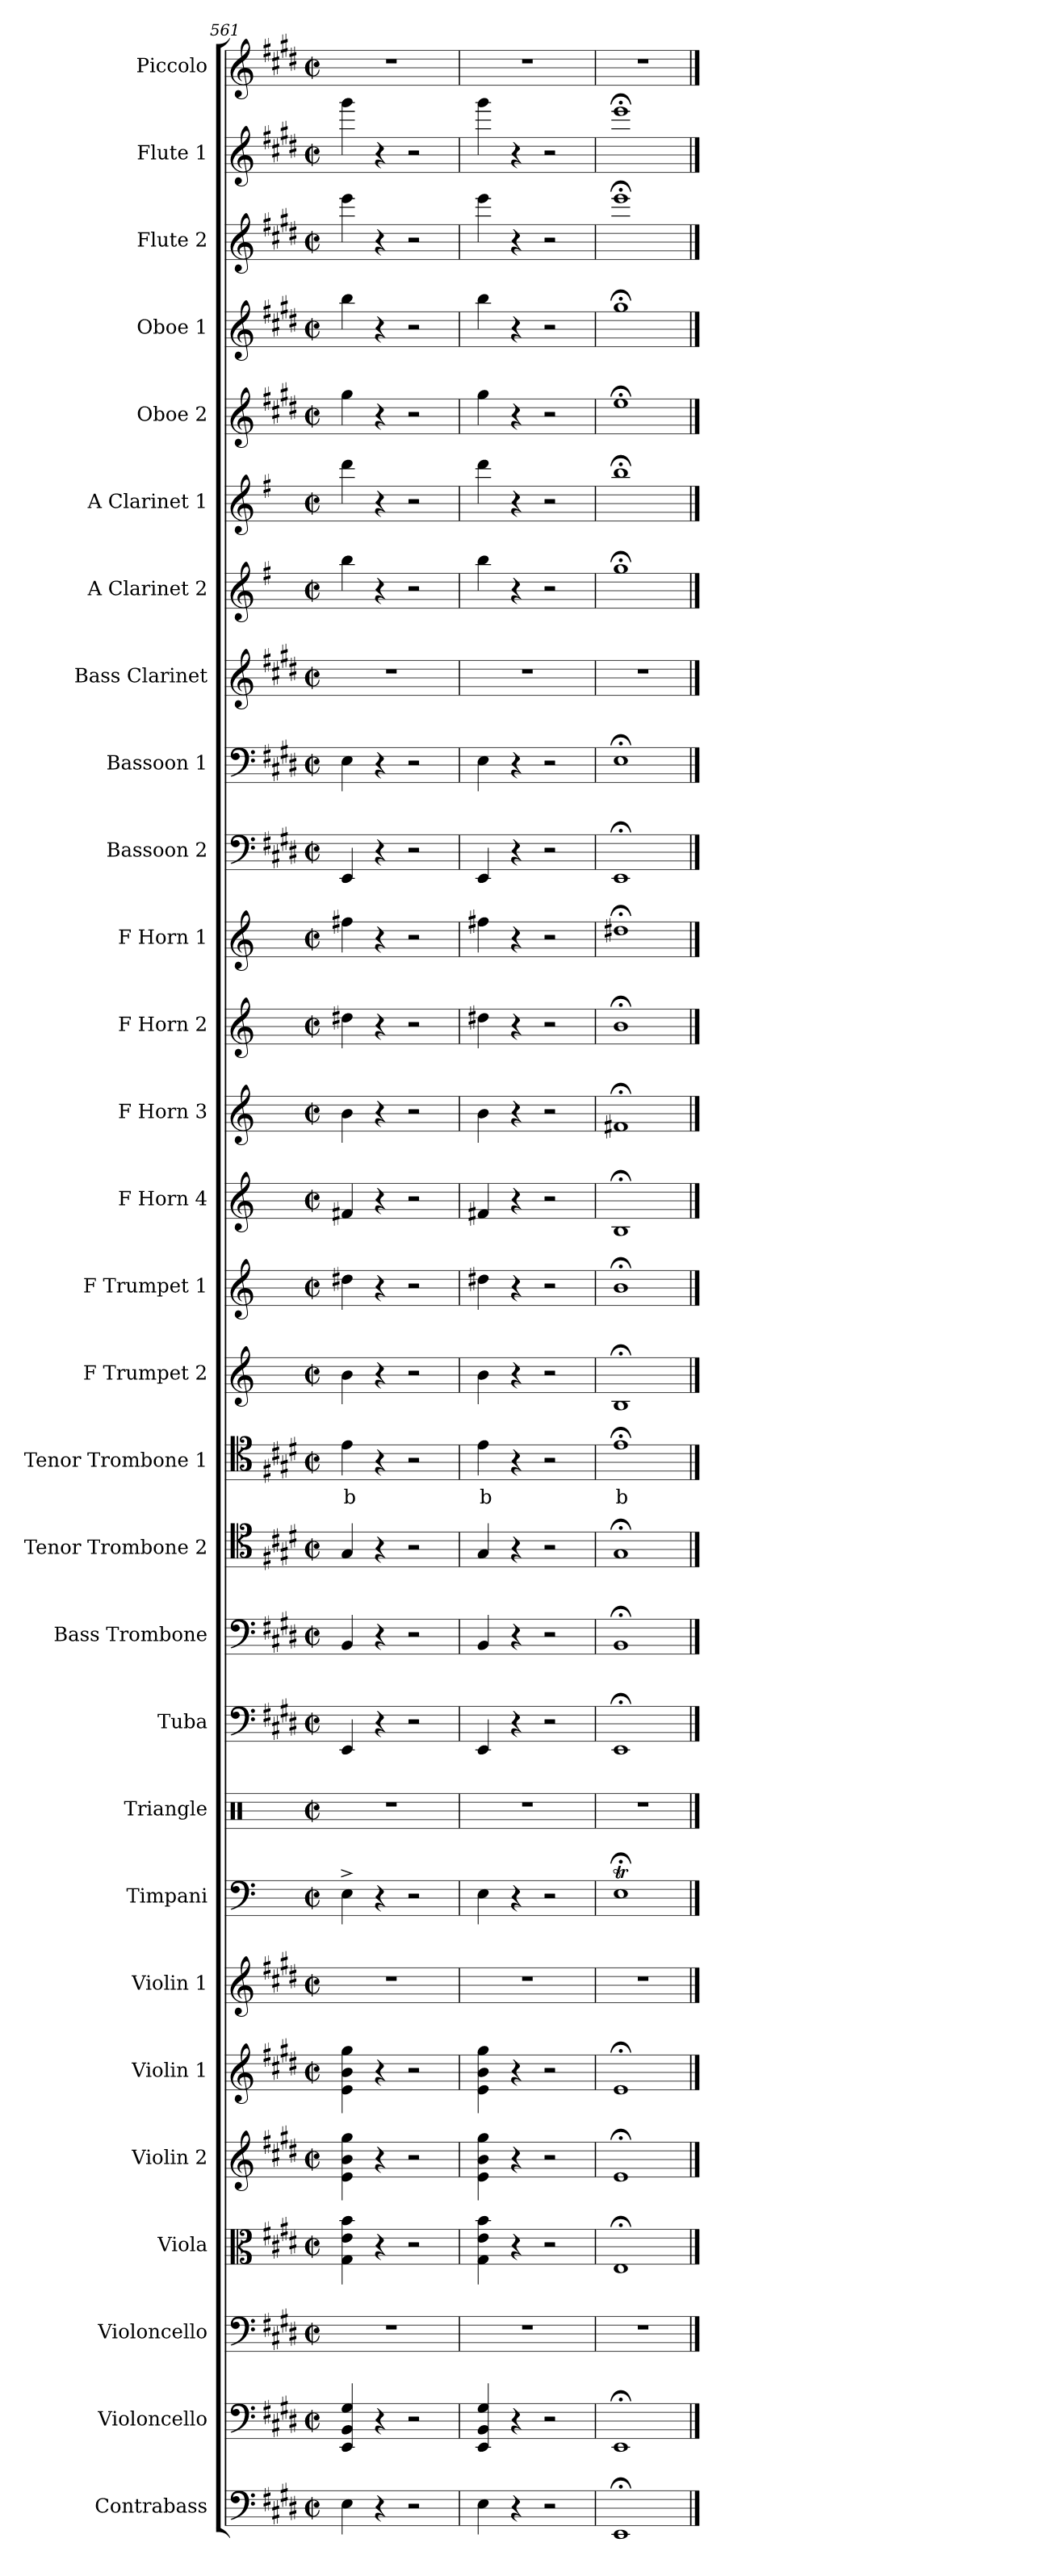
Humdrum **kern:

**kern	**kern	**kern	**kern	**kern	**kern	**kern	**kern	**kern	**kern	**kern	**kern	**kern	**text	**kern	**kern	**kern	**kern	**kern	**kern	**kern	**kern	**kern	**kern	**kern	**kern	**kern	**kern	**kern	**kern
*part29	*part28	*part27	*part26	*part25	*part24	*part23	*part22	*part21	*part20	*part19	*part18	*part17	*part17	*part16	*part15	*part14	*part13	*part12	*part11	*part10	*part9	*part8	*part7	*part6	*part5	*part4	*part3	*part2	*part1
*staff29	*staff28	*staff27	*staff26	*staff25	*staff24	*staff23	*staff22	*staff21	*staff20	*staff19	*staff18	*staff17	*staff17	*staff16	*staff15	*staff14	*staff13	*staff12	*staff11	*staff10	*staff9	*staff8	*staff7	*staff6	*staff5	*staff4	*staff3	*staff2	*staff1
*I"Contrabass	*I"Violoncello	*I"Violoncello	*I"Viola	*I"Violin 2	*I"Violin 1	*I"Violin 1	*I"Timpani	*I"Triangle	*I"Tuba	*I"Bass Trombone	*I"Tenor Trombone 2	*I"Tenor Trombone 1	*	*I"F Trumpet 2	*I"F Trumpet 1	*I"F Horn 4	*I"F Horn 3	*I"F Horn 2	*I"F Horn 1	*I"Bassoon 2	*I"Bassoon 1	*I"Bass Clarinet	*I"A Clarinet 2	*I"A Clarinet 1	*I"Oboe 2	*I"Oboe 1	*I"Flute 2	*I"Flute 1	*I"Piccolo
*I'Cb	*I'Vc	*I'Vc	*I'Vla	*I'Vln 2	*I'Vln 1	*I'Vln 1	*I'Timp	*I'Trgl	*I'Tba	*I'B.Tbn	*I'Tbn 2	*I'Tbn 1	*	*I'Tpt 2	*I'Tpt 1	*I'Hn 4	*I'Hn 3	*I'Hn 2	*I'Hn 1	*I'Bsn 2	*I'Bsn 1	*I'B.Cl	*I'Cl 2	*I'Cl 1	*I'Ob 2	*I'Ob 1	*I'Fl 2	*I'Fl 1	*I'Picc
*clefF4	*clefF4	*clefF4	*clefC3	*clefG2	*clefG2	*clefG2	*clefF4	*clefX	*clefF4	*clefF4	*clefC4	*clefC4	*	*clefG2	*clefG2	*clefG2	*clefG2	*clefG2	*clefG2	*clefF4	*clefF4	*clefG2	*clefG2	*clefG2	*clefG2	*clefG2	*clefG2	*clefG2	*clefG2
*ITrd7c12	*	*	*	*	*	*	*	*	*	*	*	*	*	*ITrd-3c-5	*ITrd-3c-5	*ITrd4c7	*ITrd4c7	*ITrd4c7	*ITrd4c7	*	*	*ITrd8c14	*ITrd2c3	*ITrd2c3	*	*	*	*	*ITrd-7c-12
*k[f#c#g#d#]	*k[f#c#g#d#]	*k[f#c#g#d#]	*k[f#c#g#d#]	*k[f#c#g#d#]	*k[f#c#g#d#]	*k[f#c#g#d#]	*k[]	*k[]	*k[f#c#g#d#]	*k[f#c#g#d#]	*k[f#c#g#d#]	*k[f#c#g#d#]	*	*k[b-]	*k[b-]	*k[b-]	*k[b-]	*k[b-]	*k[b-]	*k[f#c#g#d#]	*k[f#c#g#d#]	*k[f#c#g#d#]	*k[f#c#g#d#]	*k[f#c#g#d#]	*k[f#c#g#d#]	*k[f#c#g#d#]	*k[f#c#g#d#]	*k[f#c#g#d#]	*k[f#c#g#d#]
*M2/2	*M2/2	*M2/2	*M2/2	*M2/2	*M2/2	*M2/2	*M2/2	*M2/2	*M2/2	*M2/2	*M2/2	*M2/2	*	*M2/2	*M2/2	*M2/2	*M2/2	*M2/2	*M2/2	*M2/2	*M2/2	*M2/2	*M2/2	*M2/2	*M2/2	*M2/2	*M2/2	*M2/2	*M2/2
*met(c|)	*met(c|)	*met(c|)	*met(c|)	*met(c|)	*met(c|)	*met(c|)	*met(c|)	*met(c|)	*met(c|)	*met(c|)	*met(c|)	*met(c|)	*	*met(c|)	*met(c|)	*met(c|)	*met(c|)	*met(c|)	*met(c|)	*met(c|)	*met(c|)	*met(c|)	*met(c|)	*met(c|)	*met(c|)	*met(c|)	*met(c|)	*met(c|)	*met(c|)
=561	=561	=561	=561	=561	=561	=561	=561	=561	=561	=561	=561	=561	=561	=561	=561	=561	=561	=561	=561	=561	=561	=561	=561	=561	=561	=561	=561	=561	=561
!	!	!	!	!	!	!	!	!	!	!	!	!	!LO:LY:b:color=#FF0000	!	!	!	!	!	!	!	!	!	!	!	!	!	!	!	!
4EE\	4EE/ 4BB/ 4G#/	1r	4G#\ 4e\ 4b\	4e\ 4b\ 4gg#\	4e\ 4b\ 4gg#\	1r	4E^\	1r	4EE/	4BB/	4G#/	4e\	b	4ee\	4gg#X\	4Bn/	4e\	4g#X\	4bn\	4EE/	4E\	1r	4gg#\	4bb\	4gg#\	4bb\	4eee\	4ggg#\	1r
4r	4r	.	4r	4r	4r	.	4r	.	4r	4r	4r	4r	.	4r	4r	4r	4r	4r	4r	4r	4r	.	4r	4r	4r	4r	4r	4r	.
2r	2r	.	2r	2r	2r	.	2r	.	2r	2r	2r	2r	.	2r	2r	2r	2r	2r	2r	2r	2r	.	2r	2r	2r	2r	2r	2r	.
=562	=562	=562	=562	=562	=562	=562	=562	=562	=562	=562	=562	=562	=562	=562	=562	=562	=562	=562	=562	=562	=562	=562	=562	=562	=562	=562	=562	=562	=562
!	!	!	!	!	!	!	!	!	!	!	!	!	!LO:LY:b:color=#FF0000	!	!	!	!	!	!	!	!	!	!	!	!	!	!	!	!
4EE\	4EE/ 4BB/ 4G#/	1r	4G#\ 4e\ 4b\	4e\ 4b\ 4gg#\	4e\ 4b\ 4gg#\	1r	4E\	1r	4EE/	4BB/	4G#/	4e\	b	4ee\	4gg#X\	4Bn/	4e\	4g#X\	4bn\	4EE/	4E\	1r	4gg#\	4bb\	4gg#\	4bb\	4eee\	4ggg#\	1r
4r	4r	.	4r	4r	4r	.	4r	.	4r	4r	4r	4r	.	4r	4r	4r	4r	4r	4r	4r	4r	.	4r	4r	4r	4r	4r	4r	.
2r	2r	.	2r	2r	2r	.	2r	.	2r	2r	2r	2r	.	2r	2r	2r	2r	2r	2r	2r	2r	.	2r	2r	2r	2r	2r	2r	.
=563	=563	=563	=563	=563	=563	=563	=563	=563	=563	=563	=563	=563	=563	=563	=563	=563	=563	=563	=563	=563	=563	=563	=563	=563	=563	=563	=563	=563	=563
!	!	!	!	!	!	!	!	!	!	!	!	!	!LO:LY:b:color=#FF0000	!	!	!	!	!	!	!	!	!	!	!	!	!	!	!	!
1EEE;<	1EE;<	1r	1E;<	1e;<	1e;<	1r	1E;<t	1r	1EE;<	1BB;<	1G#;<	1e;<	b	1e;<	1ee;<	1E;<	1Bn;<	1e;<	1g#X;<	1EE;<	1E;<	1r	1ee;<	1gg#;<	1ee;<	1gg#;<	1eee;<	1eee;<	1r
==	==	==	==	==	==	==	==	==	==	==	==	==	==	==	==	==	==	==	==	==	==	==	==	==	==	==	==	==	==
*-	*-	*-	*-	*-	*-	*-	*-	*-	*-	*-	*-	*-	*-	*-	*-	*-	*-	*-	*-	*-	*-	*-	*-	*-	*-	*-	*-	*-	*-
